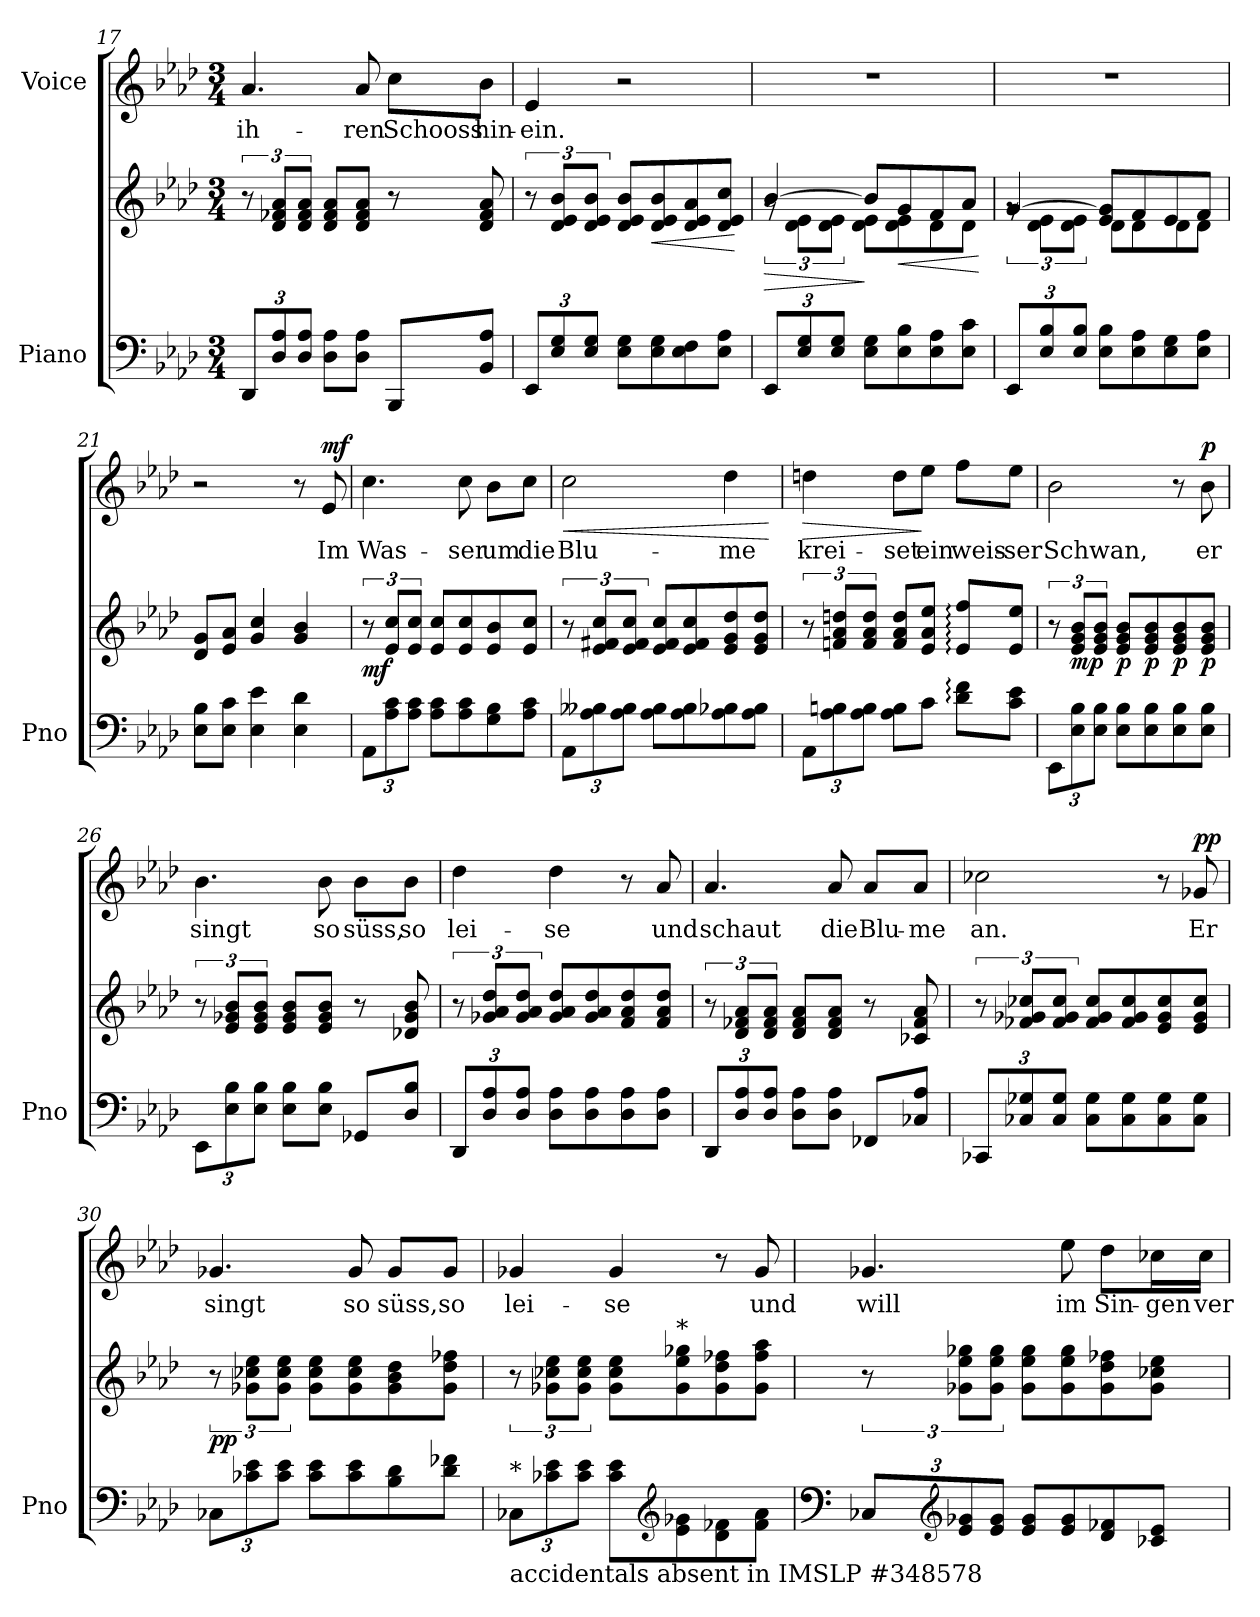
**kern	**kern	**dynam	**kern	**text	**dynam
*part2	*part2	*part2	*part1	*part1	*part1
*staff3	*staff2	*staff2/3	*staff1	*staff1	*staff1
*I"Piano	*	*	*I"Voice	*	*
*I'Pno	*	*	*	*	*
*clefF4	*clefG2	*	*clefG2	*	*
*k[b-e-a-d-]	*k[b-e-a-d-]	*	*k[b-e-a-d-]	*	*
*M3/4	*M3/4	*	*M3/4	*	*
*Xbrackettup	*	*	*	*	*
=17	=17	=17	=17	=17	=17
!	!	!	!	!LO:LY:b	!
12DD-/L	12r	.	4.a-/	ih-	.
12D-/ 12A-/	12d-/ 12f-X/ 12a-/L	.	.	.	.
12D-/ 12A-/J	12d-/ 12f-/ 12a-/J	.	.	.	.
8D-\ 8A-\L	8d-/ 8f-/ 8a-/L	.	.	.	.
!	!	!	!	!LO:LY:b	!
8D-\ 8A-\J	8d-/ 8f-/ 8a-/J	.	8a-/	-ren	.
!	!	!	!	!LO:LY:b	!
8BBB-/L	8r	.	8cc\L	Schooss	.
!	!	!	!	!LO:LY:b	!
8BB-/ 8A-/J	8d-/ 8f-/ 8a-/	.	8b-\J	hin-	.
=18	=18	=18	=18	=18	=18
!	!	!	!	!LO:LY:b	!
12EE-/L	12r	.	4e-/	-ein.	.
12E-/ 12G/	12d-/ 12e-/ 12b-/L	.	.	.	.
12E-/ 12G/J	12d-/ 12e-/ 12b-/J	.	.	.	.
8E-\ 8G\L	8d-/ 8e-/ 8b-/L	.	2r	.	.
!	!	!LO:HP:b	!	!	!
8E-\ 8G\	8d-/ 8e-/ 8b-/	<	.	.	.
8E-\ 8F\	8d-/ 8e-/ 8a-/	.	.	.	.
8E-\ 8A-\J	8d-/ 8e-/ 8cc/J	.	.	.	.
.	.	[	.	.	.
!!LO:LB:g=z
=19	=19	=19	=19	=19	=19
!	!	!LO:HP:b	!	!	!
*	*^	*	*	*	*
12EE-/L	[4b-/	12rg	>	2.r	.	.
12E-/ 12G/	.	12d-\ 12e-\L	.	.	.	.
12E-/ 12G/J	.	12d-\ 12e-\J	.	.	.	.
8E-\ 8G\L	8b-/L]	8d-\ 8e-\L	]	.	.	.
!	!	!	!LO:HP:b	!	!	!
8E-\ 8B-\	8g/	8d-\ 8e-\	<	.	.	.
8E-\ 8A-\	8f/	8d-\	.	.	.	.
8E-\ 8c\J	8a-/J	8d-\J	.	.	.	.
*	*v	*v	*	*	*	*
.	.	[	.	.	.
=20	=20	=20	=20	=20	=20
*	*^	*	*	*	*
12EE-/L	[4g/	12rg	.	2.r	.	.
12E-/ 12B-/	.	12d-\ 12e-\L	.	.	.	.
12E-/ 12B-/J	.	12d-\ 12e-\J	.	.	.	.
8E-\ 8B-\L	8e-/ 8g/]L	8d-\L	.	.	.	.
8E-\ 8A-\	8f/	8d-\	.	.	.	.
8E-\ 8G\	8e-/	8d-\	.	.	.	.
8E-\ 8A-\J	8f/J	8d-\J	.	.	.	.
*	*v	*v	*	*	*	*
=21	=21	=21	=21	=21	=21
8E-\ 8B-\L	8d-/ 8g/L	.	2r	.	.
8E-\ 8c\J	8e-/ 8a-/J	.	.	.	.
4E-\ 4e-\	4g/ 4cc/	.	.	.	.
4E-\ 4d-\	4g/ 4b-/	.	8r	.	.
!	!	!	!	!LO:LY:b	!LO:DY:a
.	.	.	8e-/	Im	mf
=22	=22	=22	=22	=22	=22
!	!	!LO:DY:b	!	!LO:LY:b	!
12AA-\L	12r	mf	4.cc\	Was-	.
12A-\ 12c\	12e-/ 12cc/L	.	.	.	.
12A-\ 12c\J	12e-/ 12cc/J	.	.	.	.
8A-\ 8c\L	8e-/ 8cc/L	.	.	.	.
!	!	!	!	!LO:LY:b	!
8A-\ 8c\	8e-/ 8cc/	.	8cc\	-ser	.
!	!	!	!	!LO:LY:b	!
8G\ 8B-\	8e-/ 8b-/	.	8b-\L	um	.
!	!	!	!	!LO:LY:b	!
8A-\ 8c\J	8e-/ 8cc/J	.	8cc\J	die	.
=23	=23	=23	=23	=23	=23
!	!	!	!	!LO:LY:b	!LO:HP:b
12AA-\L	12r	.	2cc\	Blu-	<
12A-\ 12B--X\	12e-/ 12f#X/ 12cc/L	.	.	.	.
12A-\ 12B--\J	12e-/ 12f#/ 12cc/J	.	.	.	.
8A-\ 8B--\L	8e-/ 8f#/ 8cc/L	.	.	.	.
8A-\ 8B--\	8e-/ 8f#/ 8cc/	.	.	.	.
!	!	!	!	!LO:LY:b	!
8A-\ 8B-X\	8e-/ 8g/ 8dd-/	.	4dd-\	-me	.
8A-\ 8B-\J	8e-/ 8g/ 8dd-/J	.	.	.	.
.	.	.	.	.	[
=24	=24	=24	=24	=24	=24
!	!	!	!	!LO:LY:b	!LO:HP:b
12AA-\L	12r	.	4ddn\	krei-	>
12A-\ 12Bn\	12fn/ 12a-/ 12ddn/L	.	.	.	.
12A-\ 12B\J	12f/ 12a-/ 12dd/J	.	.	.	.
!	!	!	!	!LO:LY:b	!
8A-\ 8B\L	8f/ 8a-/ 8dd/L	.	8dd\L	-set	.
!	!	!	!	!LO:LY:b	!
8c\J	8e-/ 8a-/ 8ee-/J	.	8ee-\J	ein	]
!	!	!	!	!LO:LY:b	!
8d-\: 8f\:L	8e-/: 8ff/:L	.	8ff\L	weis-	.
!	!	!	!	!LO:LY:b	!
8c\ 8e-\J	8e-/ 8ee-/J	.	8ee-\J	-ser	.
!!LO:PB:g=z
=25	=25	=25	=25	=25	=25
!	!	!	!	!LO:LY:b	!
12EE-\L	12r	.	2b-\	Schwan,	.
!	!	!LO:DY:b	!	!	!
12E-\ 12B-\	12e-/ 12g/ 12b-/L	mp	.	.	.
12E-\ 12B-\J	12e-/ 12g/ 12b-/J	.	.	.	.
!	!	!LO:DY:b	!	!	!
8E-\ 8B-\L	8e-/ 8g/ 8b-/L	p	.	.	.
!	!	!LO:DY:b	!	!	!
8E-\ 8B-\	8e-/ 8g/ 8b-/	p	.	.	.
!	!	!LO:DY:b	!	!	!
8E-\ 8B-\	8e-/ 8g/ 8b-/	p	8r	.	.
!	!	!LO:DY:b	!	!LO:LY:b	!LO:DY:a
8E-\ 8B-\J	8e-/ 8g/ 8b-/J	p	8b-\	er	p
=26	=26	=26	=26	=26	=26
!	!	!	!	!LO:LY:b	!
12EE-\L	12r	.	4.b-\	singt	.
12E-\ 12B-\	12e-/ 12g-X/ 12b-/L	.	.	.	.
12E-\ 12B-\J	12e-/ 12g-/ 12b-/J	.	.	.	.
8E-\ 8B-\L	8e-/ 8g-/ 8b-/L	.	.	.	.
!	!	!	!	!LO:LY:b	!
8E-\ 8B-\J	8e-/ 8g-/ 8b-/J	.	8b-\	so	.
!	!	!	!	!LO:LY:b	!
8GG-X/L	8r	.	8b-\L	süss,	.
!	!	!	!	!LO:LY:b	!
8D-/ 8B-/J	8d-X/ 8g-/ 8b-/	.	8b-\J	so	.
=27	=27	=27	=27	=27	=27
!	!	!	!	!LO:LY:b	!
12DD-/L	12r	.	4dd-\	lei-	.
12D-/ 12A-/	12g-X/ 12a-/ 12dd-/L	.	.	.	.
12D-/ 12A-/J	12g-/ 12a-/ 12dd-/J	.	.	.	.
!	!	!	!	!LO:LY:b	!
8D-\ 8A-\L	8g-/ 8a-/ 8dd-/L	.	4dd-\	-se	.
8D-\ 8A-\	8g-/ 8a-/ 8dd-/	.	.	.	.
8D-\ 8A-\	8f/ 8a-/ 8dd-/	.	8r	.	.
!	!	!	!	!LO:LY:b	!
8D-\ 8A-\J	8f/ 8a-/ 8dd-/J	.	8a-/	und	.
=28	=28	=28	=28	=28	=28
!	!	!	!	!LO:LY:b	!
12DD-/L	12r	.	4.a-/	schaut	.
12D-/ 12A-/	12d-/ 12f-X/ 12a-/L	.	.	.	.
12D-/ 12A-/J	12d-/ 12f-/ 12a-/J	.	.	.	.
8D-\ 8A-\L	8d-/ 8f-/ 8a-/L	.	.	.	.
!	!	!	!	!LO:LY:b	!
8D-\ 8A-\J	8d-/ 8f-/ 8a-/J	.	8a-/	die	.
!	!	!	!	!LO:LY:b	!
8FF-X/L	8r	.	8a-/L	Blu-	.
!	!	!	!	!LO:LY:b	!
8C-X/ 8A-/J	8c-X/ 8f-/ 8a-/	.	8a-/J	-me	.
=29	=29	=29	=29	=29	=29
!	!	!	!	!LO:LY:b	!
12CC-X/L	12r	.	2cc-X\	an.	.
12C-X/ 12G-X/	12f-X/ 12g-X/ 12cc-X/L	.	.	.	.
12C-/ 12G-/J	12f-/ 12g-/ 12cc-/J	.	.	.	.
8C-\ 8G-\L	8f-/ 8g-/ 8cc-/L	.	.	.	.
8C-\ 8G-\	8f-/ 8g-/ 8cc-/	.	.	.	.
8C-\ 8G-\	8e-/ 8g-/ 8cc-/	.	8r	.	.
!	!	!	!	!LO:LY:b	!LO:DY:a
8C-\ 8G-\J	8e-/ 8g-/ 8cc-/J	.	8g-X/	Er	pp
!!LO:LB:g=z
=30	=30	=30	=30	=30	=30
!	!	!LO:DY:b	!	!LO:LY:b	!
12C-X\L	12r	pp	4.g-X/	singt	.
12c-X\ 12e-\	12g-X\ 12cc-X\ 12ee-\L	.	.	.	.
12c-\ 12e-\J	12g-\ 12cc-\ 12ee-\J	.	.	.	.
8c-\ 8e-\L	8g-\ 8cc-\ 8ee-\L	.	.	.	.
!	!	!	!	!LO:LY:b	!
8c-\ 8e-\	8g-\ 8cc-\ 8ee-\	.	8g-/	so	.
!	!	!	!	!LO:LY:b	!
8B-\ 8d-\	8g-\ 8b-\ 8dd-\	.	8g-/L	süss,	.
!	!	!	!	!LO:LY:b	!
8d-\ 8f-X\J	8g-\ 8dd-\ 8ff-X\J	.	8g-/J	so	.
=31	=31	=31	=31	=31	=31
!LO:TX:a:t=*	!	!	!	!	!
!LO:TX:b:t=accidentals absent in IMSLP #348578	!	!	!	!	!
!	!	!	!	!LO:LY:b	!
12C-X\L	12r	.	4g-X/	lei-	.
12c-X\ 12e-\	12g-X\ 12cc-X\ 12ee-\L	.	.	.	.
12c-\ 12e-\J	12g-\ 12cc-\ 12ee-\J	.	.	.	.
!	!	!	!	!LO:LY:b	!
8c-\ 8e-\L	8g-\ 8cc-\ 8ee-\L	.	4g-/	-se	.
*clefG2	*	*	*	*	*
!	!LO:TX:a:t=*	!	!	!	!
8e-\ 8g-X\	8g-\ 8ee-\ 8gg-i\	.	.	.	.
8d-\ 8f-X\	8g-\ 8dd-\ 8ff-X\	.	8r	.	.
!	!	!	!	!LO:LY:b	!
8f-\ 8a-\J	8g-\ 8ff-\ 8aa-\J	.	8g-/	und	.
=32	=32	=32	=32	=32	=32
*clefF4	*	*	*	*	*
!	!	!	!	!LO:LY:b	!
12C-X/L	12r	.	4.g-X/	will	.
*clefG2	*	*	*	*	*
12e-/ 12g-X/	12g-X\ 12ee-\ 12gg-X\L	.	.	.	.
12e-/ 12g-/J	12g-\ 12ee-\ 12gg-\J	.	.	.	.
8e-/ 8g-/L	8g-\ 8ee-\ 8gg-\L	.	.	.	.
!	!	!	!	!LO:LY:b	!
8e-/ 8g-/	8g-\ 8ee-\ 8gg-\	.	8ee-\	im	.
!	!	!	!	!LO:LY:b	!
8d-/ 8f-X/	8g-\ 8dd-\ 8ff-X\	.	8dd-\L	Sin-	.
!	!	!	!	!LO:LY:b	!
8c-X/ 8e-/J	8g-\ 8cc-X\ 8ee-\J	.	16cc-X\L	-gen	.
!	!	!	!	!LO:LY:b	!
.	.	.	16cc-\JJ	ver-	.
=	=	=	=	=	=
*-	*-	*-	*-	*-	*-
